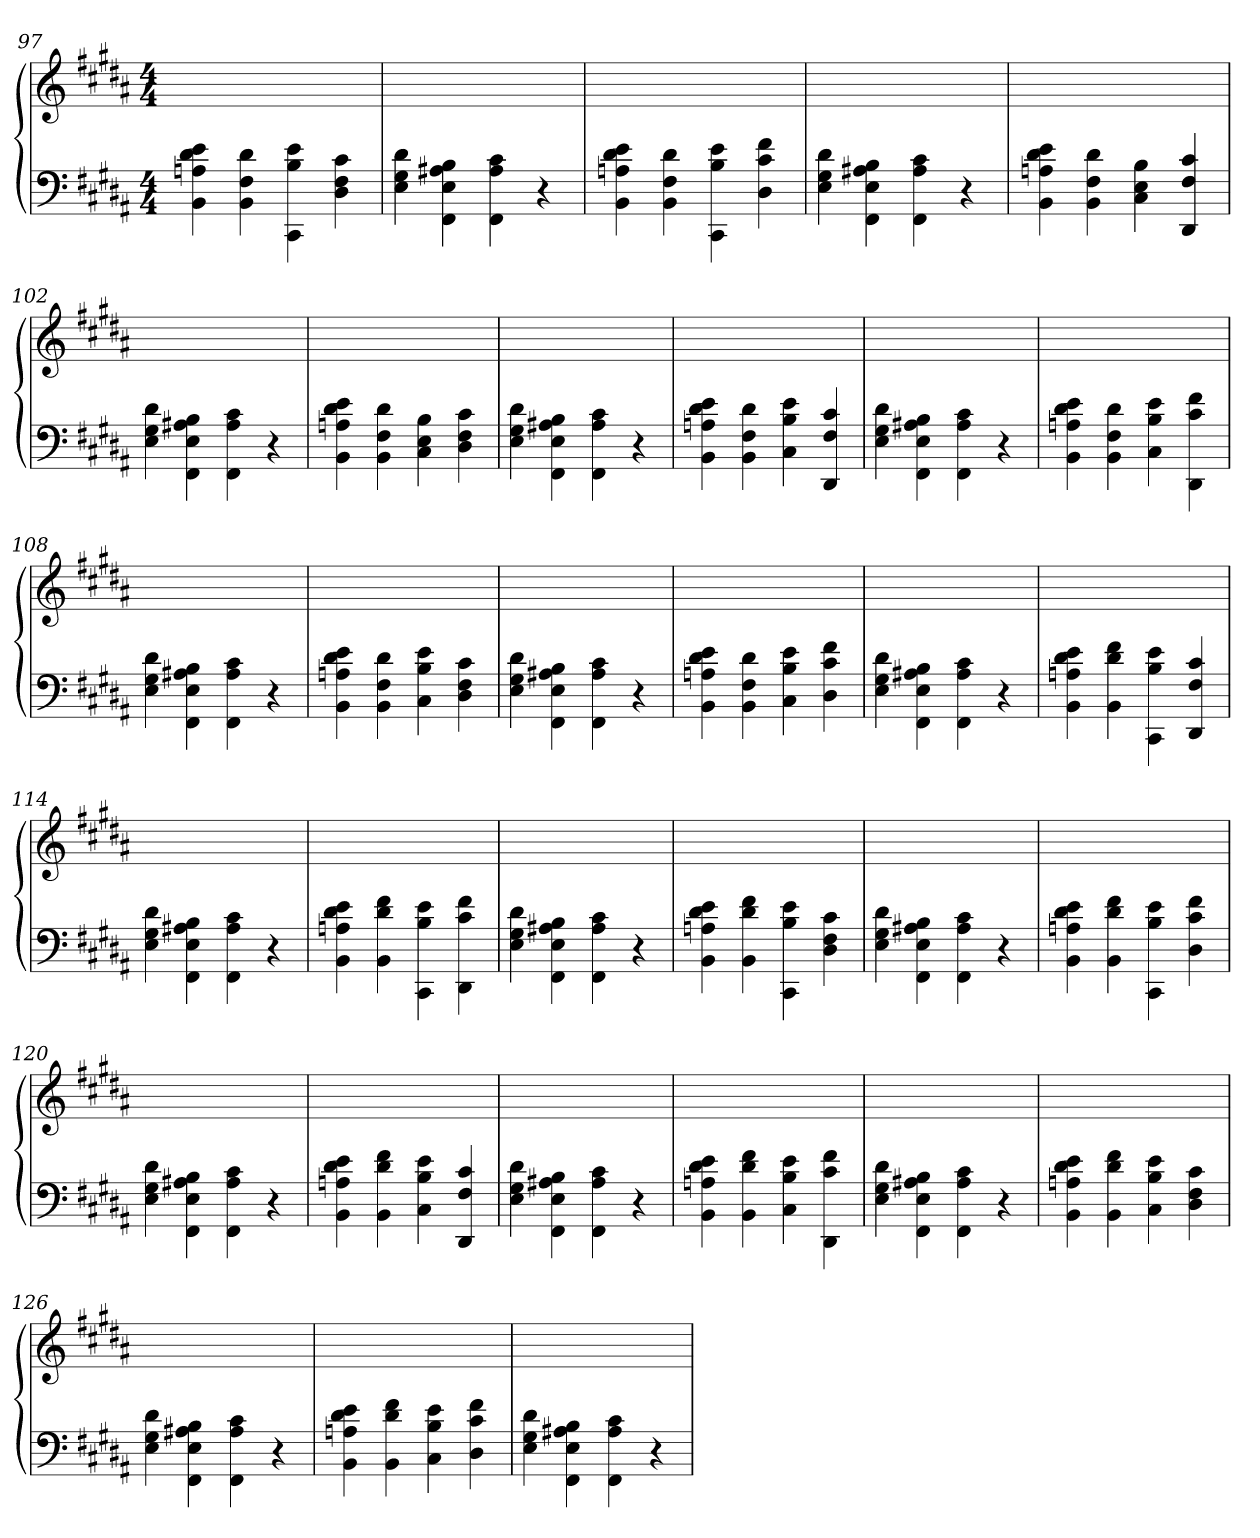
**kern	**kern
*part2	*part1
*staff2	*staff1
*clefF4	*clefG2
*k[f#c#g#d#a#]	*k[f#c#g#d#a#]
*B:	*B:
*M4/4	*M4/4
=97	=97
4BB 4An 4d# 4e	1ryy
4BB 4F# 4d#	.
4CC# 4B 4e	.
4D# 4F# 4c#	.
=98	=98
4E 4G# 4d#	1ryy
4FF# 4E 4A#X 4B	.
4FF# 4A# 4c#	.
4r	.
=99	=99
4BB 4An 4d# 4e	1ryy
4BB 4F# 4d#	.
4CC# 4B 4e	.
4D# 4c# 4f#	.
=100	=100
4E 4G# 4d#	1ryy
4FF# 4E 4A#X 4B	.
4FF# 4A# 4c#	.
4r	.
=101	=101
4BB 4An 4d# 4e	1ryy
4BB 4F# 4d#	.
4C# 4E 4B	.
4DD# 4F# 4c#	.
=102	=102
4E 4G# 4d#	1ryy
4FF# 4E 4A#X 4B	.
4FF# 4A# 4c#	.
4r	.
=103	=103
4BB 4An 4d# 4e	1ryy
4BB 4F# 4d#	.
4C# 4E 4B	.
4D# 4F# 4c#	.
=104	=104
4E 4G# 4d#	1ryy
4FF# 4E 4A#X 4B	.
4FF# 4A# 4c#	.
4r	.
=105	=105
4BB 4An 4d# 4e	1ryy
4BB 4F# 4d#	.
4C# 4B 4e	.
4DD# 4F# 4c#	.
=106	=106
4E 4G# 4d#	1ryy
4FF# 4E 4A#X 4B	.
4FF# 4A# 4c#	.
4r	.
=107	=107
4BB 4An 4d# 4e	1ryy
4BB 4F# 4d#	.
4C# 4B 4e	.
4DD# 4c# 4f#	.
=108	=108
4E 4G# 4d#	1ryy
4FF# 4E 4A#X 4B	.
4FF# 4A# 4c#	.
4r	.
=109	=109
4BB 4An 4d# 4e	1ryy
4BB 4F# 4d#	.
4C# 4B 4e	.
4D# 4F# 4c#	.
=110	=110
4E 4G# 4d#	1ryy
4FF# 4E 4A#X 4B	.
4FF# 4A# 4c#	.
4r	.
=111	=111
4BB 4An 4d# 4e	1ryy
4BB 4F# 4d#	.
4C# 4B 4e	.
4D# 4c# 4f#	.
=112	=112
4E 4G# 4d#	1ryy
4FF# 4E 4A#X 4B	.
4FF# 4A# 4c#	.
4r	.
=113	=113
4BB 4An 4d# 4e	1ryy
4BB 4d# 4f#	.
4CC# 4B 4e	.
4DD# 4F# 4c#	.
=114	=114
4E 4G# 4d#	1ryy
4FF# 4E 4A#X 4B	.
4FF# 4A# 4c#	.
4r	.
=115	=115
4BB 4An 4d# 4e	1ryy
4BB 4d# 4f#	.
4CC# 4B 4e	.
4DD# 4c# 4f#	.
=116	=116
4E 4G# 4d#	1ryy
4FF# 4E 4A#X 4B	.
4FF# 4A# 4c#	.
4r	.
=117	=117
4BB 4An 4d# 4e	1ryy
4BB 4d# 4f#	.
4CC# 4B 4e	.
4D# 4F# 4c#	.
=118	=118
4E 4G# 4d#	1ryy
4FF# 4E 4A#X 4B	.
4FF# 4A# 4c#	.
4r	.
=119	=119
4BB 4An 4d# 4e	1ryy
4BB 4d# 4f#	.
4CC# 4B 4e	.
4D# 4c# 4f#	.
=120	=120
4E 4G# 4d#	1ryy
4FF# 4E 4A#X 4B	.
4FF# 4A# 4c#	.
4r	.
=121	=121
4BB 4An 4d# 4e	1ryy
4BB 4d# 4f#	.
4C# 4B 4e	.
4DD# 4F# 4c#	.
=122	=122
4E 4G# 4d#	1ryy
4FF# 4E 4A#X 4B	.
4FF# 4A# 4c#	.
4r	.
=123	=123
4BB 4An 4d# 4e	1ryy
4BB 4d# 4f#	.
4C# 4B 4e	.
4DD# 4c# 4f#	.
=124	=124
4E 4G# 4d#	1ryy
4FF# 4E 4A#X 4B	.
4FF# 4A# 4c#	.
4r	.
=125	=125
4BB 4An 4d# 4e	1ryy
4BB 4d# 4f#	.
4C# 4B 4e	.
4D# 4F# 4c#	.
=126	=126
4E 4G# 4d#	1ryy
4FF# 4E 4A#X 4B	.
4FF# 4A# 4c#	.
4r	.
=127	=127
4BB 4An 4d# 4e	1ryy
4BB 4d# 4f#	.
4C# 4B 4e	.
4D# 4c# 4f#	.
=128	=128
4E 4G# 4d#	1ryy
4FF# 4E 4A#X 4B	.
4FF# 4A# 4c#	.
4r	.
=	=
*-	*-
